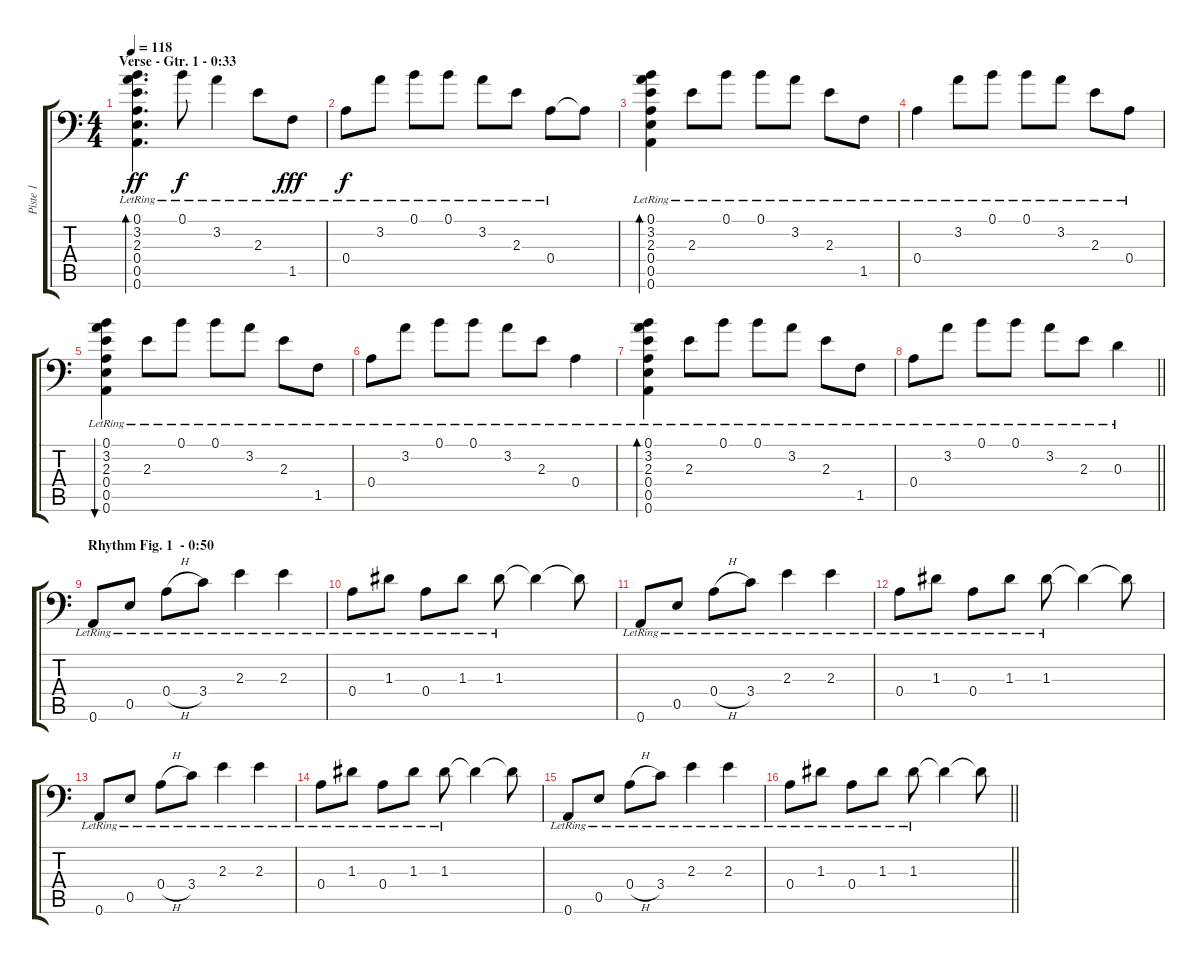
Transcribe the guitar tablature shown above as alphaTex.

\track ("Piste 1" "Piste 1") {instrument acousticguitarsteel}
\staff {score tabs}
\tuning (B3 Gb3 D3 A2 E2 A1) {hide}
\ts (4 4)
\section ("" "Verse - Gtr. 1 - 0:33")
\tempo 118
\clef f4
\ks c
(0.1{lr} 3.2{lr} 2.3{lr} 0.4{lr} 0.5{lr} 0.6{lr}).4{d bd 120 dy ff} 0.1{lr}.8{dy f} 3.2{lr}.4 2.3{lr}.8 1.5{lr}.8{dy fff} |
0.4{lr}.8{dy f} 3.2{lr}.8 0.1{lr}.8 0.1{lr}.8 3.2{lr}.8 2.3{lr}.8 0.4{lr}.8 0.4{t}.8 |
(0.1{lr} 3.2{lr} 2.3{lr} 0.4{lr} 0.5{lr} 0.6{lr}).4{bd 240} 2.3{lr}.8 0.1{lr}.8 0.1{lr}.8 3.2{lr}.8 2.3{lr}.8 1.5{lr}.8 |
0.4{lr}.4 3.2{lr}.8 0.1{lr}.8 0.1{lr}.8 3.2{lr}.8 2.3{lr}.8 0.4{lr}.8 |
(0.1{lr} 3.2{lr} 2.3{lr} 0.4{lr} 0.5{lr} 0.6{lr}).4{bu 240} 2.3{lr}.8 0.1{lr}.8 0.1{lr}.8 3.2{lr}.8 2.3{lr}.8 1.5{lr}.8 |
0.4{lr}.8 3.2{lr}.8 0.1{lr}.8 0.1{lr}.8 3.2{lr}.8 2.3{lr}.8 0.4{lr}.4 |
(0.1{lr} 3.2{lr} 2.3{lr} 0.4{lr} 0.5{lr} 0.6{lr}).4{bd 240} 2.3{lr}.8 0.1{lr}.8 0.1{lr}.8 3.2{lr}.8 2.3{lr}.8 1.5{lr}.8 |
\barLineRight lightlight
0.4{lr}.8 3.2{lr}.8 0.1{lr}.8 0.1{lr}.8 3.2{lr}.8 2.3{lr}.8 0.3{lr}.4 |
\section ("" "Rhythm Fig. 1  - 0:50")
0.6{lr}.8 0.5{lr}.8 0.4{h lr}.8 3.4{lr}.8 2.3{lr}.4 2.3{lr}.4 |
0.4{lr}.8 1.3{lr}.8 0.4{lr}.8 1.3{lr}.8 1.3{lr}.8 1.3{t}.4 1.3{t}.8 |
0.6{lr}.8 0.5{lr}.8 0.4{h lr}.8 3.4{lr}.8 2.3{lr}.4 2.3{lr}.4 |
0.4{lr}.8 1.3{lr}.8 0.4{lr}.8 1.3{lr}.8 1.3{lr}.8 1.3{t}.4 1.3{t}.8 |
0.6{lr}.8 0.5{lr}.8 0.4{h lr}.8 3.4{lr}.8 2.3{lr}.4 2.3{lr}.4 |
0.4{lr}.8 1.3{lr}.8 0.4{lr}.8 1.3{lr}.8 1.3{lr}.8 1.3{t}.4 1.3{t}.8 |
0.6{lr}.8 0.5{lr}.8 0.4{h lr}.8 3.4{lr}.8 2.3{lr}.4 2.3{lr}.4 |
\barLineRight lightlight
0.4{lr}.8 1.3{lr}.8 0.4{lr}.8 1.3{lr}.8 1.3{lr}.8 1.3{t}.4 1.3{t}.8
